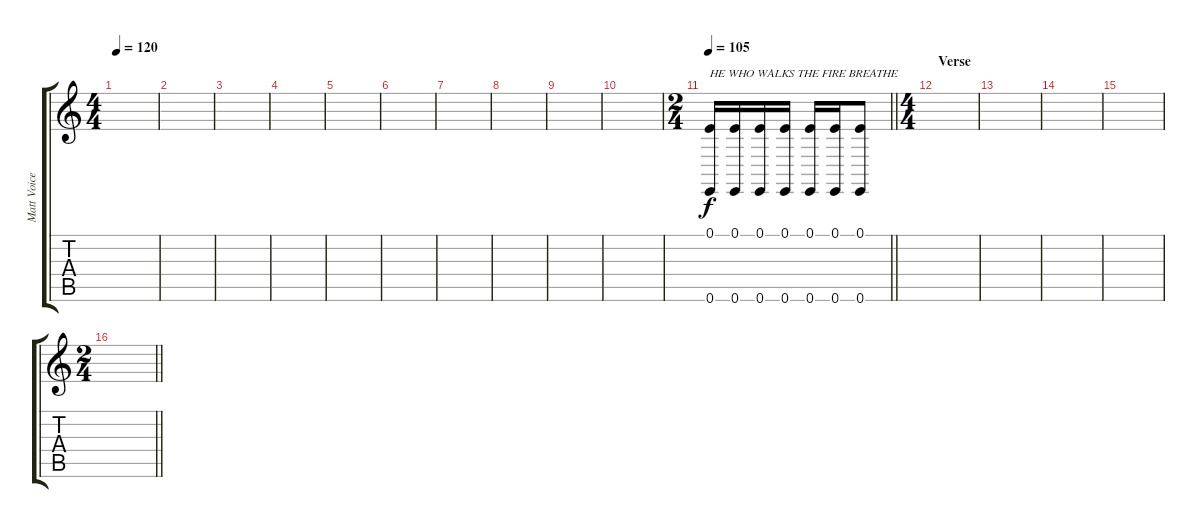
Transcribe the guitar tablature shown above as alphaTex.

\track ("Matt Voices" "Matt Voice") {instrument synthstrings2}
\staff {score tabs}
\tuning (E4 B3 G3 D3 A2 E2) {hide}
\ts (4 4)
\tempo 120
\clef g2
\ks c
|
|
|
|
|
|
|
|
|
|
\ts (2 4)
\tempo 105
\barLineRight lightlight
(0.1 0.6).16{txt "HE WHO WALKS THE FIRE BREATHE"} (0.1 0.6).16 (0.1 0.6).16 (0.1 0.6).16 (0.1 0.6).16 (0.1 0.6).16 (0.1 0.6).8 |
\ts (4 4)
\section ("" "Verse")
|
|
|
|
\ts (2 4)
\barLineRight lightlight
